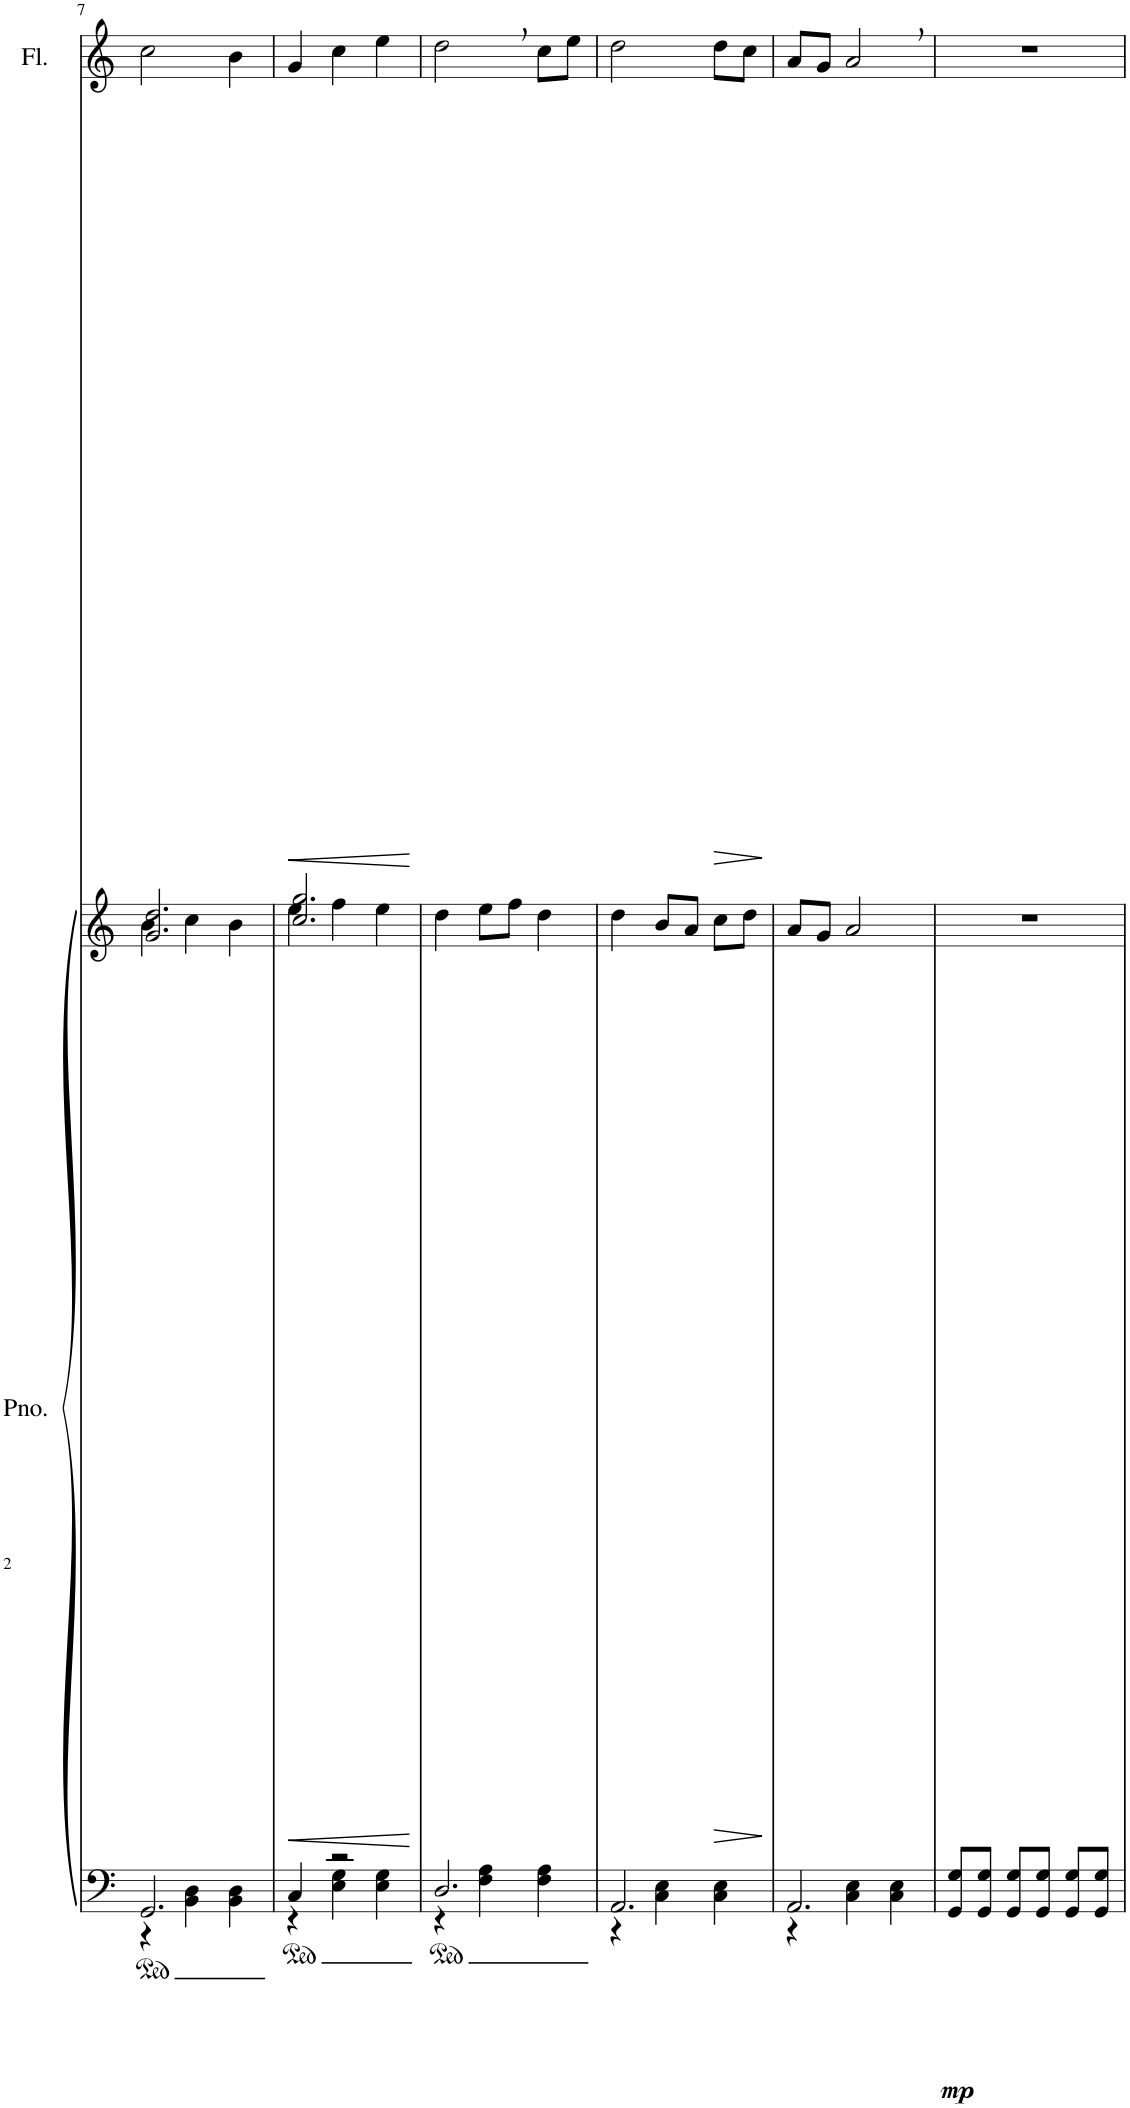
**kern	**kern	**dynam	**kern	**dynam
*part2	*part2	*part2	*part1	*part1
*staff3	*staff2	*staff2/3	*staff1	*staff1
*I"Piano	*	*	*I"Flute	*
*I'Pno.	*	*	*I'Fl.	*
!!LO:PB:g=z
*clefF4	*clefG2	*	*clefG2	*
*k[]	*k[]	*	*k[]	*
*M3/4	*M3/4	*	*M3/4	*
=7	=7	=7	=7	=7
*^	*^	*	*	*
2.GG/	4r	2.g/ 2.dd/	4b\	.	2cc\	.
.	4BB\ 4D\	.	4cc\	.	.	.
.	4BB\ 4D\	.	4b\	.	4b\	.
=8	=8	=8	=8	=8	=8	=8
!	!	!	!	!LO:HP:b	!	!LO:HP:b
4C/	4r	2.cc/ 2.gg/	4ee\	<	4g/	<
2r	4E\ 4G\	.	4ff\	.	4cc\	.
.	4E\ 4G\	.	4ee\	.	4ee\	.
*v	*v	*	*	*	*	*
*	*v	*v	*	*	*
.	.	[	.	[
=9	=9	=9	=9	=9
*^	*	*	*	*
2.D/	4r	4dd\	.	2dd,\	.
.	4F\ 4A\	8ee\L	.	.	.
.	.	8ff\J	.	.	.
.	4F\ 4A\	4dd\	.	8cc\L	.
.	.	.	.	8ee\J	.
=10	=10	=10	=10	=10	=10
2.AA/	4r	4dd\	.	2dd\	.
.	4C\ 4E\	8b/L	.	.	.
.	.	8a/J	.	.	.
!	!	!	!LO:HP:b	!	!LO:HP:b
.	4C\ 4E\	8cc\L	>	8dd\L	>
.	.	8dd\J	.	8cc\J	.
*v	*v	*	*	*	*
.	.	]	.	]
=11	=11	=11	=11	=11
*^	*	*	*	*
2.AA/	4r	8a/L	.	8a/L	.
.	.	8g/J	.	8g/J	.
.	4C\ 4E\	2a/	.	2a,/	.
.	4C\ 4E\	.	.	.	.
=12	=12	=12	=12	=12	=12
!	!	!	!LO:DY:b=2	!	!
*v	*v	*	*	*	*
8GG/ 8G/L	2.r	mp	2.r	.
8GG/ 8G/J	.	.	.	.
8GG/ 8G/L	.	.	.	.
8GG/ 8G/J	.	.	.	.
8GG/ 8G/L	.	.	.	.
8GG/ 8G/J	.	.	.	.
=	=	=	=	=
*-	*-	*-	*-	*-
